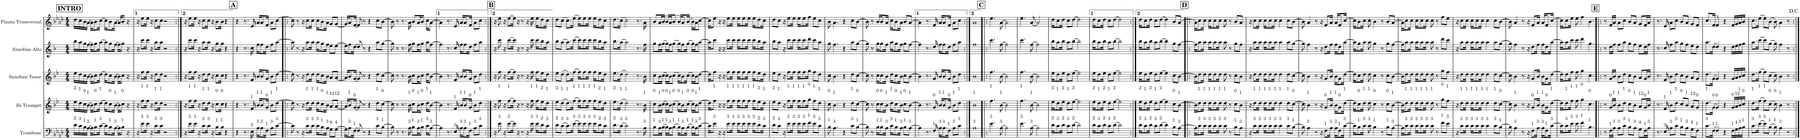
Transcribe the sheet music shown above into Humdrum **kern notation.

**kern	**kern	**kern	**kern	**kern
*part5	*part4	*part3	*part2	*part1
*staff5	*staff4	*staff3	*staff2	*staff1
*I"Trombone	*I"Bb Trumpet	*I"Saxofone Tenor	*I"Saxofone Alto	*I"Flauta Transversal
*I'Tbn.	*I'Bb Tpt.	*I'Sax. Tn.	*	*I'Fl.
*clefF4	*clefG2	*clefG2	*clefG2	*clefG2
*	*Trd1c2	*Trd8c14	*Trd5c9	*
*k[b-e-a-d-]	*k[b-e-]	*k[b-e-]	*k[b-]	*k[b-e-a-d-]
*M4/4	*M4/4	*M4/4	*M4/4	*M4/4
!!LO:REH:place=s1:a:B:cj:fs=14:t=INTRO
=1	=1	=1	=1	=1
!	!LO:TX:a:t=2	!	!	!
!LO:TX:a:t=2	!	!	!	!
16d-\LL	16ee-\LL	16ee-\LL	16bb-\LL	16dd-\LL
!	!LO:TX:a:t=1	!	!	!
!LO:TX:a:t=3	!	!	!	!
16c\	16dd\	16dd\	16aa\	16cc\
!	!LO:TX:a:t=0	!	!	!
!LO:TX:a:t=1	!	!	!	!
16B-\	16cc\	16cc\	16gg\	16b-\
!	!LO:TX:a:t=1	!	!	!
!LO:TX:a:t=3	!	!	!	!
[16A-\JJ	[16b-\JJ	[16b-\JJ	[16ff\JJ	[16a-\JJ
16A-\KL]	16b-\KL]	16b-\KL]	16ff\KL]	16a-\KL]
!	!LO:TX:a:t=0	!	!	!
!LO:TX:a:t=1	!	!	!	!
8B-\	8cc\	8cc\	8gg\	8b-\
!	!LO:TX:a:t=1	!	!	!
!LO:TX:a:t=3	!	!	!	!
[16c\Jk	[16dd\Jk	[16dd\Jk	[16aa\Jk	[16cc\Jk
16c\KL]	16dd\KL]	16dd\KL]	16aa\KL]	16cc\KL]
!	!LO:TX:a:t=0	!	!	!
!LO:TX:a:t=1	!	!	!	!
8B-\	8cc\	8cc\	8gg\	8b-\
!	!LO:TX:a:t=1	!	!	!
!LO:TX:a:t=3	!	!	!	!
[16A-\Jk	[16b-\Jk	[16b-\Jk	[16ff\Jk	[16a-\Jk
16A-\KL]	16b-\KL]	16b-\KL]	16ff\KL]	16a-/KL]
!	!LO:TX:a:t=0	!	!	!
!LO:TX:a:t=1	!	!	!	!
8B-\J	8cc\J	8cc\J	8gg\J	8b-/J
16r	16r	16r	16r	16r
=2	=2	=2	=2	=2
16r	16r	16r	16r	16r
!	!LO:TX:a:t=1	!	!	!
!LO:TX:a:t=3	!	!	!	!
8e-\L	8ff\L	8ff\L	8ccc\L	8ee-\L
!	!LO:TX:a:t=1	!	!	!
!LO:TX:a:t=3	!	!	!	!
16e-\Jk	16ff\Jk	16ff\Jk	16ccc\Jk	16ee-\Jk
16r	16r	16r	16r	16r
!	!LO:TX:a:t=1	!	!	!
!LO:TX:a:t=3	!	!	!	!
8c\L	8dd\L	8dd\L	8aa\L	8cc\L
!	!LO:TX:a:t=1	!	!	!
!LO:TX:a:t=3	!	!	!	!
16c\Jk	16dd\Jk	16dd\Jk	16aa\Jk	16cc\Jk
2r	2r	2r	2r	2r
=3:|!	=3:|!	=3:|!	=3:|!	=3:|!
16r	16r	16r	16r	16r
!	!LO:TX:a:t=1	!	!	!
!LO:TX:a:t=3	!	!	!	!
8e-\L	8ff\L	8ff\L	8ccc\L	8ee-\L
!	!LO:TX:a:t=1	!	!	!
!LO:TX:a:t=3	!	!	!	!
16e-\Jk	16ff\Jk	16ff\Jk	16ccc\Jk	16ee-\Jk
16r	16r	16r	16r	16r
!	!LO:TX:a:t=1	!	!	!
!LO:TX:a:t=3	!	!	!	!
8c\L	8dd\L	8dd\L	8aa\L	8cc\L
!	!LO:TX:a:t=1	!	!	!
!LO:TX:a:t=3	!	!	!	!
16c\Jk	16dd\Jk	16dd\Jk	16aa\Jk	16cc\Jk
16r	16r	16r	16r	16r
!	!LO:TX:a:t=0	!	!	!
!LO:TX:a:t=1	!	!	!	!
8B-\L	8cc\L	8cc\L	8gg\L	8b-\L
!	!LO:TX:a:t=0	!	!	!
!LO:TX:a:t=1	!	!	!	!
16B-\Jk	16cc\Jk	16cc\Jk	16gg\Jk	16b-\Jk
4r	4r	4r	4r	4r
!!LO:REH:place=s1:a:B:cj:fs=14:t=A
=4	=4	=4	=4	=4
4r	4r	4r	4r	4r
8.r	8.r	8.r	8.r	8.r
!	!LO:TX:a:t=1	!	!	!
!LO:TX:a:t=3	!	!	!	!
16E-\	16f/	16f/	16cc\	16e-/
!	!LO:TX:a:t=1	!	!	!
!LO:TX:a:t=3	!	!	!	!
16A-\KL	16b-/KL	16b-/KL	16ff\KL	16a-/KL
!	!LO:TX:a:t=1	!	!	!
!LO:TX:a:t=3	!	!	!	!
8A-\	8b-/	8b-/	8ff\	8a-/
!	!LO:TX:a:t=0	!	!	!
!LO:TX:a:t=1	!	!	!	!
16F\Jk	16g/Jk	16g/Jk	16dd\Jk	16f/Jk
!	!LO:TX:a:t=1	!	!	!
!LO:TX:a:t=3	!	!	!	!
8A-\L	8b-\L	8b-\L	8ff\L	8a-\L
!	!LO:TX:a:t=1	!	!	!
!LO:TX:a:t=3	!	!	!	!
[8c\J	[8dd\J	[8dd\J	[8aa\J	[8cc\J
=5!|:	=5!|:	=5!|:	=5!|:	=5!|:
8c\]	8dd\]	8dd\]	8aa\]	8cc\]
8r	8r	8r	8r	8r
16r	16r	16r	16r	16r
!	!LO:TX:a:t=1	!	!	!
!LO:TX:a:t=3	!	!	!	!
8c\L	8dd\L	8dd\L	8aa\L	8cc\L
!	!LO:TX:a:t=1	!	!	!
!LO:TX:a:t=3	!	!	!	!
16c\Jk	16dd\Jk	16dd\Jk	16aa\Jk	16cc\Jk
!	!LO:TX:a:t=1	!	!	!
!LO:TX:a:t=3	!	!	!	!
16c\KL	16dd\KL	16dd\KL	16aa\KL	16cc\KL
!	!LO:TX:a:t=0	!	!	!
!LO:TX:a:t=1	!	!	!	!
8B-\	8cc\	8cc\	8gg\	8b-\
!	!LO:TX:a:t=1	!	!	!
!LO:TX:a:t=3	!	!	!	!
16A-\Jk	16b-\Jk	16b-\Jk	16ff\Jk	16a-\Jk
!	!LO:TX:a:t=12	!	!	!
!LO:TX:a:t=4	!	!	!	!
8G\L	8a/L	8a/L	8ee\L	8g/L
!	!LO:TX:a:t=12	!	!	!
!LO:TX:a:t=4	!	!	!	!
[8G\J	[8a/J	[8a/J	[8ee\J	[8g/J
=6	=6	=6	=6	=6
16G\KL]	16a/KL]	16a/KL]	16ee\KL]	16g/KL]
!	!LO:TX:a:t=1	!	!	!
!LO:TX:a:t=3	!	!	!	!
8A-\	8b-/	8b-/	8ff\	8a-/
!	!LO:TX:a:t=0	!	!	!
!LO:TX:a:t=1	!	!	!	!
[16F\Jk	[16g/Jk	[16g/Jk	[16dd\Jk	[16f/Jk
8F/]	8g/]	8g/]	8dd/]	8f/]
8r	8r	8r	8r	8r
4r	4r	4r	4r	4r
!	!LO:TX:a:t=1	!	!	!
!LO:TX:a:t=3	!	!	!	!
8c\L	8dd\L	8dd\L	8aa\L	8cc\L
!	!LO:TX:a:t=0	!	!	!
!LO:TX:a:t=1	!	!	!	!
[8B-\J	[8cc\J	[8cc\J	[8gg\J	[8b-\J
=7	=7	=7	=7	=7
8B-\]	8cc\]	8cc\]	8gg\]	8b-\]
8r	8r	8r	8r	8r
8.r	8.r	8.r	8.r	8.r
!	!LO:TX:a:t=1	!	!	!
!LO:TX:a:t=3	!	!	!	!
16A-\	16b-\	16b-\	16ff\	16a-\
!	!LO:TX:a:t=0	!	!	!
!LO:TX:a:t=1	!	!	!	!
8B-\L	8cc\L	8cc\L	8gg\L	8b-/L
!	!LO:TX:a:t=1	!	!	!
!LO:TX:a:t=3	!	!	!	!
16A-\K	16b-\K	16b-\K	16ff\K	16a-/K
!	!LO:TX:a:t=0	!	!	!
!LO:TX:a:t=1	!	!	!	!
8B-\J	8cc\J	8cc\J	8gg\J	8b-/J
!	!LO:TX:a:t=1	!	!	!
!LO:TX:a:t=3	!	!	!	!
16c\KL	16dd\KL	16dd\KL	16aa\KL	16cc\KL
!	!LO:TX:a:t=1	!	!	!
!LO:TX:a:t=3	!	!	!	!
[8A-\J	[8b-\J	[8b-\J	[8ff\J	[8a-\J
=8	=8	=8	=8	=8
4A-\]	4b-\]	4b-\]	4ff\]	4a-\]
8.r	8.r	8.r	8.r	8.r
!	!LO:TX:a:t=1	!	!	!
!LO:TX:a:t=3	!	!	!	!
16E-/	16f/	16f/	16cc/	16e-/
!	!LO:TX:a:t=1	!	!	!
!LO:TX:a:t=3	!	!	!	!
16A-\KL	16b-/KL	16b-/KL	16ff\KL	16a-/KL
!	!LO:TX:a:t=1	!	!	!
!LO:TX:a:t=3	!	!	!	!
8A-\	8b-/	8b-/	8ff\	8a-/
!	!LO:TX:a:t=0	!	!	!
!LO:TX:a:t=1	!	!	!	!
16F\Jk	16g/Jk	16g/Jk	16dd\Jk	16f/Jk
!	!LO:TX:a:t=1	!	!	!
!LO:TX:a:t=3	!	!	!	!
8A-\L	8b-\L	8b-\L	8ff\L	8a-\L
!	!LO:TX:a:t=1	!	!	!
!LO:TX:a:t=3	!	!	!	!
8c\J	8dd\J	8dd\J	8aa\J	8cc\J
!!LO:REH:place=s1:a:B:cj:fs=14:t=B
=9:|!	=9:|!	=9:|!	=9:|!	=9:|!
16r	16r	16r	16r	16r
!	!LO:TX:a:t=1	!	!	!
!LO:TX:a:t=3	!	!	!	!
8e-\	8ff\	8ff\	8ccc\	8ee-\
16r	16r	16r	16r	16r
!	!LO:TX:a:t=1	!	!	!
!LO:TX:a:t=3	!	!	!	!
[8e-\L	[8ff\L	[8ff\L	[8ccc\L	[8ee-\L
16e-\Jk]	16ff\Jk]	16ff\Jk]	16ccc\Jk]	16ee-\Jk]
16r	16r	16r	16r	16r
8r	8r	8r	8r	8r
16r	16r	16r	16r	16r
!	!LO:TX:a:t=1	!	!	!
!LO:TX:a:t=3	!	!	!	!
16e-\	16ff\	16ff\	16ccc\	16ee-\
!	!LO:TX:a:t=1	!	!	!
!LO:TX:a:t=3	!	!	!	!
16e-\KL	16ff\KL	16ff\KL	16ccc\KL	16ee-\KL
!	!LO:TX:a:t=2	!	!	!
!LO:TX:a:t=2	!	!	!	!
8d-\	8ee-\	8ee-\	8bb-\	8dd-\
!	!LO:TX:a:t=1	!	!	!
!LO:TX:a:t=3	!	!	!	!
16c\Jk	16dd\Jk	16dd\Jk	16aa\Jk	16cc\Jk
=10	=10	=10	=10	=10
!	!LO:TX:a:t=2	!	!	!
!LO:TX:a:t=2	!	!	!	!
8d-\L	8ee-\L	8ee-\L	8bb-\L	8dd-\L
!	!LO:TX:a:t=1	!	!	!
!LO:TX:a:t=3	!	!	!	!
(8c\J	(8dd\J	(8dd\J	(8aa\J	(8cc\J
!	!LO:TX:a:t=1	!	!	!
!LO:TX:a:t=3	!	!	!	!
8.c\L)	8.dd\L)	8.dd\L)	8.aa\L)	8.cc\L)
!	!LO:TX:a:t=1	!	!	!
!LO:TX:a:t=3	!	!	!	!
(>16e-\Jk	(>16ff\Jk	(>16ff\Jk	(>16ccc\Jk	(>16ee-\Jk
!	!LO:TX:a:t=1	!	!	!
!LO:TX:a:t=3	!	!	!	!
16e-\KL)	16ff\KL)	16ff\KL)	16ccc\KL)	16ee-\KL)
!	!LO:TX:a:t=1	!	!	!
!LO:TX:a:t=3	!	!	!	!
8e-\	8ff\	8ff\	8ccc\	8ee-\
!	!LO:TX:a:t=1	!	!	!
!LO:TX:a:t=3	!	!	!	!
16e-\Jk	16ff\Jk	16ff\Jk	16ccc\Jk	16ee-\Jk
!	!LO:TX:a:t=1	!	!	!
!LO:TX:a:t=3	!	!	!	!
16e-\KL	16ff\KL	16ff\KL	16ccc\KL	16ee-\KL
!	!LO:TX:a:t=2	!	!	!
!LO:TX:a:t=2	!	!	!	!
8d-\	8ee-\	8ee-\	8bb-\	8dd-\
!	!LO:TX:a:t=1	!	!	!
!LO:TX:a:t=3	!	!	!	!
16c\Jk	16dd\Jk	16dd\Jk	16aa\Jk	16cc\Jk
=11	=11	=11	=11	=11
!	!LO:TX:a:t=2	!	!	!
!LO:TX:a:t=2	!	!	!	!
8.d-\L	8.ee-\L	8.ee-\L	8.bb-\L	8.dd-\L
!	!LO:TX:a:t=1	!	!	!
!LO:TX:a:t=3	!	!	!	!
(>16c\Jk	(>16dd\Jk	(>16dd\Jk	(>16aa\Jk	(>16cc\Jk
!	!LO:TX:a:t=1	!	!	!
!LO:TX:a:t=3	!	!	!	!
2c\)	2dd\)	2dd\)	2aa\)	2cc\)
8.r	8.r	8.r	8.r	8.r
!	!LO:TX:a:t=1	!	!	!
!LO:TX:a:t=3	!	!	!	!
16A-\	16b-\	16b-\	16ff\	16a-\
=12	=12	=12	=12	=12
!	!LO:TX:a:t=0	!	!	!
!LO:TX:a:t=1	!	!	!	!
8B-\L	8cc\L	8cc\L	8gg\L	8b-/L
!	!LO:TX:a:t=1	!	!	!
!LO:TX:a:t=3	!	!	!	!
16A-\L	16b-\L	16b-\L	16ff\L	16a-/L
!	!LO:TX:a:t=0	!	!	!
!LO:TX:a:t=1	!	!	!	!
(>16B-\JJ	(>16cc\JJ	(>16cc\JJ	(>16gg\JJ	(>16b-/JJ
!	!LO:TX:a:t=0	!	!	!
!LO:TX:a:t=1	!	!	!	!
16B-\LL)	16cc\LL)	16cc\LL)	16gg\LL)	16b-/LL)
!	!LO:TX:a:t=1	!	!	!
!LO:TX:a:t=3	!	!	!	!
16A-\J	16b-\J	16b-\J	16ff\J	16a-/J
!	!LO:TX:a:t=0	!	!	!
!LO:TX:a:t=1	!	!	!	!
(>8B-\J	(>8cc\J	(>8cc\J	(>8gg\J	(>8b-/J
!	!LO:TX:a:t=0	!	!	!
!LO:TX:a:t=1	!	!	!	!
16B-\KL)	16cc\KL)	16cc\KL)	16gg\KL)	16b-/KL)
!	!LO:TX:a:t=1	!	!	!
!LO:TX:a:t=3	!	!	!	!
8A-\	8b-\	8b-\	8ff\	8a-/
!	!LO:TX:a:t=0	!	!	!
!LO:TX:a:t=1	!	!	!	!
(>16B-\Jk	(>16cc\Jk	(>16cc\Jk	(>16gg\Jk	(>16b-/Jk
!	!LO:TX:a:t=0	!	!	!
!LO:TX:a:t=1	!	!	!	!
16B-\LL)	16cc\LL)	16cc\LL)	16gg\LL)	16b-\LL)
!	!LO:TX:a:t=1	!	!	!
!LO:TX:a:t=3	!	!	!	!
16A-\J	16b-\J	16b-\J	16ff\J	16a-\J
!	!LO:TX:a:t=1	!	!	!
!LO:TX:a:t=3	!	!	!	!
[8c\J	[8dd\J	[8dd\J	[8aa\J	[8cc\J
=13	=13	=13	=13	=13
16c\KL]	16dd\KL]	16dd\KL]	16aa\KL]	16cc\KL]
!	!LO:TX:a:t=1	!	!	!
!LO:TX:a:t=3	!	!	!	!
8e-\J	8ff\J	8ff\J	8ccc\J	8ee-\J
16r	16r	16r	16r	16r
16r	16r	16r	16r	16r
!	!LO:TX:a:t=1	!	!	!
!LO:TX:a:t=3	!	!	!	!
8e-\L	8ff\L	8ff\L	8ccc\L	8ee-\L
!	!LO:TX:a:t=1	!	!	!
!LO:TX:a:t=3	!	!	!	!
16e-\Jk	16ff\Jk	16ff\Jk	16ccc\Jk	16ee-\Jk
!	!LO:TX:a:t=1	!	!	!
!LO:TX:a:t=3	!	!	!	!
16e-\KL	16ff\KL	16ff\KL	16ccc\KL	16ee-\KL
!	!LO:TX:a:t=1	!	!	!
!LO:TX:a:t=3	!	!	!	!
8e-\	8ff\	8ff\	8ccc\	8ee-\
!	!LO:TX:a:t=1	!	!	!
!LO:TX:a:t=3	!	!	!	!
16e-\Jk	16ff\Jk	16ff\Jk	16ccc\Jk	16ee-\Jk
!	!LO:TX:a:t=1	!	!	!
!LO:TX:a:t=3	!	!	!	!
16e-\KL	16ff\KL	16ff\KL	16ccc\KL	16ee-\KL
!	!LO:TX:a:t=2	!	!	!
!LO:TX:a:t=2	!	!	!	!
8d-\	8ee-\	8ee-\	8bb-\	8dd-\
!	!LO:TX:a:t=1	!	!	!
!LO:TX:a:t=3	!	!	!	!
16c\Jk	16dd\Jk	16dd\Jk	16aa\Jk	16cc\Jk
=14	=14	=14	=14	=14
!	!LO:TX:a:t=2	!	!	!
!LO:TX:a:t=2	!	!	!	!
8d-\L	8ee-\L	8ee-\L	8bb-\L	8dd-\L
!	!LO:TX:a:t=1	!	!	!
!LO:TX:a:t=3	!	!	!	!
8c\J	8dd\J	8dd\J	8aa\J	8cc\J
16r	16r	16r	16r	16r
!	!LO:TX:a:t=1	!	!	!
!LO:TX:a:t=3	!	!	!	!
8e-\L	8ff\L	8ff\L	8ccc\L	8ee-\L
!	!LO:TX:a:t=1	!	!	!
!LO:TX:a:t=3	!	!	!	!
16e-\Jk	16ff\Jk	16ff\Jk	16ccc\Jk	16ee-\Jk
!	!LO:TX:a:t=1	!	!	!
!LO:TX:a:t=3	!	!	!	!
16e-\KL	16ff\KL	16ff\KL	16ccc\KL	16ee-\KL
!	!LO:TX:a:t=1	!	!	!
!LO:TX:a:t=3	!	!	!	!
8e-\	8ff\	8ff\	8ccc\	8ee-\
!	!LO:TX:a:t=0	!	!	!
!LO:TX:a:t=1	!	!	!	!
16f\Jk	16gg\Jk	16gg\Jk	16ddd\Jk	16ff\Jk
!	!LO:TX:a:t=1	!	!	!
!LO:TX:a:t=3	!	!	!	!
8e-\L	8ff\L	8ff\L	8ccc\L	8ee-\L
!	!LO:TX:a:t=1	!	!	!
!LO:TX:a:t=3	!	!	!	!
8c\J	8dd\J	8dd\J	8aa\J	8cc\J
=15	=15	=15	=15	=15
!	!LO:TX:a:t=0	!	!	!
!LO:TX:a:t=1	!	!	!	!
8B-\	8cc\	8cc\	8gg\	8b-\
!	!LO:TX:a:t=1	!	!	!
!LO:TX:a:t=3	!	!	!	!
4.A-\	4.b-\	4.b-\	4.ff\	4.a-\
4r	4r	4r	4r	4r
!	!LO:TX:a:t=1	!	!	!
!LO:TX:a:t=3	!	!	!	!
8c\L	8dd\L	8dd\L	8aa\L	8cc\L
!	!LO:TX:a:t=0	!	!	!
!LO:TX:a:t=1	!	!	!	!
[8B-\J	[8cc\J	[8cc\J	[8gg\J	[8b-\J
=16	=16	=16	=16	=16
8B-\]	8cc\]	8cc\]	8gg\]	8b-\]
8r	8r	8r	8r	8r
!	!LO:TX:a:t=0	!	!	!
!LO:TX:a:t=1	!	!	!	!
16B-\KL	16cc\KL	16cc\KL	16gg\KL	16b-/KL
!	!LO:TX:a:t=0	!	!	!
!LO:TX:a:t=1	!	!	!	!
8B-\	8cc\	8cc\	8gg\	8b-/
!	!LO:TX:a:t=1	!	!	!
!LO:TX:a:t=3	!	!	!	!
16A-\Jk	16b-\Jk	16b-\Jk	16ff\Jk	16a-/Jk
!	!LO:TX:a:t=1	!	!	!
!LO:TX:a:t=3	!	!	!	!
16c\KL	16dd\KL	16dd\KL	16aa\KL	16cc\KL
!	!LO:TX:a:t=0	!	!	!
!LO:TX:a:t=1	!	!	!	!
8B-\	8cc\	8cc\	8gg\	8b-\
!	!LO:TX:a:t=1	!	!	!
!LO:TX:a:t=3	!	!	!	!
16A-\Jk	16b-\Jk	16b-\Jk	16ff\Jk	16a-\Jk
!	!LO:TX:a:t=0	!	!	!
!LO:TX:a:t=1	!	!	!	!
8B-\L	8cc\L	8cc\L	8gg\L	8b-/L
!	!LO:TX:a:t=1	!	!	!
!LO:TX:a:t=3	!	!	!	!
[8A-\J	[8b-\J	[8b-\J	[8ff\J	[8a-/J
=17	=17	=17	=17	=17
4A-\]	4b-\]	4b-\]	4ff\]	4a-\]
8.r	8.r	8.r	8.r	8.r
!	!LO:TX:a:t=0	!	!	!
!LO:TX:a:t=1	!	!	!	!
16F/	16g/	16g/	16dd/	16f/
!	!LO:TX:a:t=1	!	!	!
!LO:TX:a:t=3	!	!	!	!
16A-\KL	16b-/KL	16b-/KL	16ff\KL	16a-/KL
!	!LO:TX:a:t=1	!	!	!
!LO:TX:a:t=3	!	!	!	!
8A-\	8b-/	8b-/	8ff\	8a-/
!	!LO:TX:a:t=0	!	!	!
!LO:TX:a:t=1	!	!	!	!
16F\Jk	16g/Jk	16g/Jk	16dd\Jk	16f/Jk
!	!LO:TX:a:t=1	!	!	!
!LO:TX:a:t=3	!	!	!	!
8A-\L	8b-\L	8b-\L	8ff\L	8a-\L
!	!LO:TX:a:t=1	!	!	!
!LO:TX:a:t=3	!	!	!	!
8c\J	8dd\J	8dd\J	8aa\J	8cc\J
=18:|!	=18:|!	=18:|!	=18:|!	=18:|!
!	!LO:TX:a:t=1	!	!	!
!LO:TX:a:t=3	!	!	!	!
1A-	1b-	1b-	1ff	1a-
!!LO:REH:place=s1:a:B:cj:fs=14:t=C
=19!|:	=19!|:	=19!|:	=19!|:	=19!|:
!	!LO:TX:a:t=1	!	!	!
!LO:TX:a:t=3	!	!	!	!
4.e-\	4.ff\	4.ff\	4.ccc\	4.ee-\
!	!LO:TX:a:t=1	!	!	!
!LO:TX:a:t=3	!	!	!	!
[8A-\	[8b-\	[8b-\	[8ff\	[8a-\
2A-\]	2b-\]	2b-\]	2ff\]	2a-\]
=20	=20	=20	=20	=20
!	!LO:TX:a:t=1	!	!	!
!LO:TX:a:t=3	!	!	!	!
4.e-\	4.ff\	4.ff\	4.ccc\	4.ee-\
!	!LO:TX:a:t=1	!	!	!
!LO:TX:a:t=3	!	!	!	!
[8A-\	[8b-\	[8b-\	[8ff\	[8a-/
2A-\]	2b-\]	2b-\]	2ff\]	2a-/]
=21	=21	=21	=21	=21
!	!LO:TX:a:t=2	!	!	!
!LO:TX:a:t=2	!	!	!	!
16d-\KL	16ee-\KL	16ee-\KL	16bb-\KL	16dd-\KL
!	!LO:TX:a:t=1	!	!	!
!LO:TX:a:t=3	!	!	!	!
8c\	8dd\	8dd\	8aa\	8cc\
!	!LO:TX:a:t=2	!	!	!
!LO:TX:a:t=2	!	!	!	!
16d-\Jk	16ee-\Jk	16ee-\Jk	16bb-\Jk	16dd-\Jk
!	!LO:TX:a:t=1	!	!	!
!LO:TX:a:t=3	!	!	!	!
8c\L	8dd\L	8dd\L	8aa\L	8cc\L
!	!LO:TX:a:t=2	!	!	!
!LO:TX:a:t=2	!	!	!	!
[8d-\J	[8ee-\J	[8ee-\J	[8bb-\J	[8dd-\J
2d-\]	2ee-\]	2ee-\]	2bb-\]	2dd-\]
=22	=22	=22	=22	=22
!	!LO:TX:a:t=2	!	!	!
!LO:TX:a:t=2	!	!	!	!
16d-\KL	16ee-\KL	16ee-\KL	16bb-\KL	16dd-\KL
!	!LO:TX:a:t=1	!	!	!
!LO:TX:a:t=3	!	!	!	!
8c\	8dd\	8dd\	8aa\	8cc\
!	!LO:TX:a:t=2	!	!	!
!LO:TX:a:t=2	!	!	!	!
16d-\Jk	16ee-\Jk	16ee-\Jk	16bb-\Jk	16dd-\Jk
!	!LO:TX:a:t=1	!	!	!
!LO:TX:a:t=3	!	!	!	!
8c\L	8dd\L	8dd\L	8aa\L	8cc\L
!	!LO:TX:a:t=2	!	!	!
!LO:TX:a:t=2	!	!	!	!
[8d-\J	[8ee-\J	[8ee-\J	[8bb-\J	[8dd-\J
2d-\]	2ee-\]	2ee-\]	2bb-\]	2dd-\]
=23:|!	=23:|!	=23:|!	=23:|!	=23:|!
!	!LO:TX:a:t=2	!	!	!
!LO:TX:a:t=2	!	!	!	!
16d-\KL	16ee-\KL	16ee-\KL	16bb-\KL	16dd-\KL
!	!LO:TX:a:t=1	!	!	!
!LO:TX:a:t=3	!	!	!	!
8c\	8dd\	8dd\	8aa\	8cc\
!	!LO:TX:a:t=2	!	!	!
!LO:TX:a:t=2	!	!	!	!
16d-\Jk	16ee-\Jk	16ee-\Jk	16bb-\Jk	16dd-\Jk
!	!LO:TX:a:t=1	!	!	!
!LO:TX:a:t=3	!	!	!	!
8c\L	8dd\L	8dd\L	8aa\L	8cc\L
!	!LO:TX:a:t=2	!	!	!
!LO:TX:a:t=2	!	!	!	!
[8d-\J	[8ee-\J	[8ee-\J	[8bb-\J	[8dd-\J
4d-\]	4ee-\]	4ee-\]	4bb-\]	4dd-\]
!	!LO:TX:a:t=0	!	!	!
!LO:TX:a:t=1	!	!	!	!
8B-\L	8cc\L	8cc\L	8gg\L	8b-/L
!	!LO:TX:a:t=1	!	!	!
!LO:TX:a:t=3	!	!	!	!
[8A-\J	[8b-\J	[8b-\J	[8ff\J	[8a-/J
!!LO:REH:place=s1:a:B:cj:fs=14:t=D
=24!|:	=24!|:	=24!|:	=24!|:	=24!|:
16A-\KL]	16b-\KL]	16b-\KL]	16ff\KL]	16a-\KL]
!	!LO:TX:a:t=1	!	!	!
!LO:TX:a:t=3	!	!	!	!
8c\	8dd\	8dd\	8aa\	8cc\
!	!LO:TX:a:t=1	!	!	!
!LO:TX:a:t=3	!	!	!	!
16c\Jk	16dd\Jk	16dd\Jk	16aa\Jk	16cc\Jk
!	!LO:TX:a:t=1	!	!	!
!LO:TX:a:t=3	!	!	!	!
16c\KL	16dd\KL	16dd\KL	16aa\KL	16cc\KL
!	!LO:TX:a:t=1	!	!	!
!LO:TX:a:t=3	!	!	!	!
8c\	8dd\	8dd\	8aa\	8cc\
!	!LO:TX:a:t=1	!	!	!
!LO:TX:a:t=3	!	!	!	!
16c\Jk	16dd\Jk	16dd\Jk	16aa\Jk	16cc\Jk
!	!LO:TX:a:t=1	!	!	!
!LO:TX:a:t=3	!	!	!	!
8c\	8dd\	8dd\	8aa\	8cc\
8r	8r	8r	8r	8r
!	!LO:TX:a:t=0	!	!	!
!LO:TX:a:t=1	!	!	!	!
8B-\L	8cc\L	8cc\L	8gg\L	8b-/L
!	!LO:TX:a:t=1	!	!	!
!LO:TX:a:t=3	!	!	!	!
8A-\J	8b-\J	8b-\J	8ff\J	8a-/J
=25	=25	=25	=25	=25
16r	16r	16r	16r	16r
!	!LO:TX:a:t=1	!	!	!
!LO:TX:a:t=3	!	!	!	!
8c\L	8dd\L	8dd\L	8aa\L	8cc\L
!	!LO:TX:a:t=1	!	!	!
!LO:TX:a:t=3	!	!	!	!
16c\Jk	16dd\Jk	16dd\Jk	16aa\Jk	16cc\Jk
!	!LO:TX:a:t=1	!	!	!
!LO:TX:a:t=3	!	!	!	!
16c\KL	16dd\KL	16dd\KL	16aa\KL	16cc\KL
!	!LO:TX:a:t=1	!	!	!
!LO:TX:a:t=3	!	!	!	!
8c\	8dd\	8dd\	8aa\	8cc\
!	!LO:TX:a:t=1	!	!	!
!LO:TX:a:t=3	!	!	!	!
16c\Jk	16dd\Jk	16dd\Jk	16aa\Jk	16cc\Jk
!	!LO:TX:a:t=1	!	!	!
!LO:TX:a:t=3	!	!	!	!
4c\	4dd\	4dd\	4aa\	4cc\
!	!LO:TX:a:t=1	!	!	!
!LO:TX:a:t=3	!	!	!	!
8c\L	8dd\L	8dd\L	8aa\L	8cc\L
!	!LO:TX:a:t=0	!	!	!
!LO:TX:a:t=1	!	!	!	!
[8B-\J	[8cc\J	[8cc\J	[8gg\J	[8b-\J
=26	=26	=26	=26	=26
8B-\]	8cc\]	8cc\]	8gg\]	8b-\]
!	!LO:TX:a:t=1	!	!	!
!LO:TX:a:t=3	!	!	!	!
4A-\	4b-\	4b-\	4ff\	4a-/
8r	8r	8r	8r	8r
16r	16r	16r	16r	16r
!	!LO:TX:a:t=0	!	!	!
!LO:TX:a:t=1	!	!	!	!
8F\L	8g/L	8g/L	8dd\L	8f/L
!	!LO:TX:a:t=1	!	!	!
!LO:TX:a:t=3	!	!	!	!
16A-\Jk	16b-/Jk	16b-/Jk	16ff\Jk	16a-/Jk
!	!LO:TX:a:t=1	!	!	!
!LO:TX:a:t=3	!	!	!	!
16A-\KL	16b-\KL	16b-\KL	16ff\KL	16a-/KL
!	!LO:TX:a:t=0	!	!	!
!LO:TX:a:t=1	!	!	!	!
8F\	8g\	8g\	8dd\	8f/
!	!LO:TX:a:t=1	!	!	!
!LO:TX:a:t=3	!	!	!	!
[16c\Jk	[16dd\Jk	[16dd\Jk	[16aa\Jk	[16cc/Jk
=27	=27	=27	=27	=27
16c\KL]	16dd\KL]	16dd\KL]	16aa\KL]	16cc\KL]
!	!LO:TX:a:t=0	!	!	!
!LO:TX:a:t=1	!	!	!	!
8B-\	8cc\	8cc\	8gg\	8b-\
!	!LO:TX:a:t=1	!	!	!
!LO:TX:a:t=3	!	!	!	!
16c\Jk	16dd\Jk	16dd\Jk	16aa\Jk	16cc\Jk
!	!LO:TX:a:t=1	!	!	!
!LO:TX:a:t=3	!	!	!	!
8c\	8dd\	8dd\	8aa\	8cc\
!	!LO:TX:a:t=0	!	!	!
!LO:TX:a:t=1	!	!	!	!
4B-\	4cc\	4cc\	4gg\	4b-\
8r	8r	8r	8r	8r
!	!LO:TX:a:t=0	!	!	!
!LO:TX:a:t=1	!	!	!	!
8B-\L	8cc\L	8cc\L	8gg\L	8b-/L
!	!LO:TX:a:t=1	!	!	!
!LO:TX:a:t=3	!	!	!	!
[8A-\J	[8b-\J	[8b-\J	[8ff\J	[8a-/J
=28	=28	=28	=28	=28
16A-\KL]	16b-\KL]	16b-\KL]	16ff\KL]	16a-\KL]
!	!LO:TX:a:t=1	!	!	!
!LO:TX:a:t=3	!	!	!	!
8c\	8dd\	8dd\	8aa\	8cc\
!	!LO:TX:a:t=1	!	!	!
!LO:TX:a:t=3	!	!	!	!
16c\Jk	16dd\Jk	16dd\Jk	16aa\Jk	16cc\Jk
!	!LO:TX:a:t=1	!	!	!
!LO:TX:a:t=3	!	!	!	!
16c\KL	16dd\KL	16dd\KL	16aa\KL	16cc\KL
!	!LO:TX:a:t=1	!	!	!
!LO:TX:a:t=3	!	!	!	!
8c\	8dd\	8dd\	8aa\	8cc\
!	!LO:TX:a:t=1	!	!	!
!LO:TX:a:t=3	!	!	!	!
16c\Jk	16dd\Jk	16dd\Jk	16aa\Jk	16cc\Jk
!	!LO:TX:a:t=1	!	!	!
!LO:TX:a:t=3	!	!	!	!
8c\	8dd\	8dd\	8aa\	8cc\
8r	8r	8r	8r	8r
!	!LO:TX:a:t=0	!	!	!
!LO:TX:a:t=1	!	!	!	!
8f\L	8gg\L	8gg\L	8ddd\L	8ff\L
!	!LO:TX:a:t=1	!	!	!
!LO:TX:a:t=3	!	!	!	!
8e-\J	8ff\J	8ff\J	8ccc\J	8ee-\J
=29	=29	=29	=29	=29
16r	16r	16r	16r	16r
!	!LO:TX:a:t=1	!	!	!
!LO:TX:a:t=3	!	!	!	!
8c\L	8dd\L	8dd\L	8aa\L	8cc\L
!	!LO:TX:a:t=1	!	!	!
!LO:TX:a:t=3	!	!	!	!
16c\Jk	16dd\Jk	16dd\Jk	16aa\Jk	16cc\Jk
!	!LO:TX:a:t=1	!	!	!
!LO:TX:a:t=3	!	!	!	!
16c\KL	16dd\KL	16dd\KL	16aa\KL	16cc\KL
!	!LO:TX:a:t=1	!	!	!
!LO:TX:a:t=3	!	!	!	!
8c\	8dd\	8dd\	8aa\	8cc\
!	!LO:TX:a:t=1	!	!	!
!LO:TX:a:t=3	!	!	!	!
16c\Jk	16dd\Jk	16dd\Jk	16aa\Jk	16cc\Jk
!	!LO:TX:a:t=1	!	!	!
!LO:TX:a:t=3	!	!	!	!
4c\	4dd\	4dd\	4aa\	4cc\
!	!LO:TX:a:t=1	!	!	!
!LO:TX:a:t=3	!	!	!	!
8c\L	8dd\L	8dd\L	8aa\L	8cc\L
!	!LO:TX:a:t=0	!	!	!
!LO:TX:a:t=1	!	!	!	!
[8B-\J	[8cc\J	[8cc\J	[8gg\J	[8b-\J
=30	=30	=30	=30	=30
8B-\]	8cc\]	8cc\]	8gg\]	8b-\]
!	!LO:TX:a:t=1	!	!	!
!LO:TX:a:t=3	!	!	!	!
4A-\	4b-\	4b-\	4ff\	4a-/
8r	8r	8r	8r	8r
16r	16r	16r	16r	16r
!	!LO:TX:a:t=0	!	!	!
!LO:TX:a:t=1	!	!	!	!
8F\L	8g/L	8g/L	8dd\L	8f/L
!	!LO:TX:a:t=1	!	!	!
!LO:TX:a:t=3	!	!	!	!
16A-\Jk	16b-/Jk	16b-/Jk	16ff\Jk	16a-/Jk
!	!LO:TX:a:t=1	!	!	!
!LO:TX:a:t=3	!	!	!	!
16A-\KL	16b-\KL	16b-\KL	16ff\KL	16a-/KL
!	!LO:TX:a:t=0	!	!	!
!LO:TX:a:t=1	!	!	!	!
8F\	8g\	8g\	8dd\	8f/
!	!LO:TX:a:t=1	!	!	!
!LO:TX:a:t=3	!	!	!	!
[16c\Jk	[16dd\Jk	[16dd\Jk	[16aa\Jk	[16cc/Jk
=31	=31	=31	=31	=31
16c\KL]	16dd\KL]	16dd\KL]	16aa\KL]	16cc\KL]
!	!LO:TX:a:t=1	!	!	!
!LO:TX:a:t=3	!	!	!	!
8c\	8dd\	8dd\	8aa\	8cc\
!	!LO:TX:a:t=1	!	!	!
!LO:TX:a:t=3	!	!	!	!
16e-\Jk	16ff\Jk	16ff\Jk	16ccc\Jk	16ee-\Jk
!	!LO:TX:a:t=1	!	!	!
!LO:TX:a:t=3	!	!	!	!
8e-\	8ff\	8ff\	8ccc\	8ee-\
!	!LO:TX:a:t=0	!	!	!
!LO:TX:a:t=1	!	!	!	!
4f\	4gg\	4gg\	4ddd\	4ff\
!	!LO:TX:a:t=0	!	!	!
!LO:TX:a:t=1	!	!	!	!
4.B-\	4.cc\	4.cc\	4.gg\	4.b-\
!!LO:REH:place=s1:a:B:cj:fs=14:t=E
=32!|:	=32!|:	=32!|:	=32!|:	=32!|:
8r	8r	8r	8r	8r
!	!LO:TX:a:t=0	!	!	!
!LO:TX:a:t=1	!	!	!	!
16F\LL	16g/LL	16g/LL	16dd\LL	16f/LL
!	!LO:TX:a:t=1	!	!	!
!LO:TX:a:t=3	!	!	!	!
16A-\JJ	16b-/JJ	16b-/JJ	16ff\JJ	16a-/JJ
!	!LO:TX:a:t=1	!	!	!
!LO:TX:a:t=3	!	!	!	!
8A-\L	8b-\L	8b-\L	8ff\L	8a-\L
!	!LO:TX:a:t=1	!	!	!
!LO:TX:a:t=3	!	!	!	!
8c\J	8dd\J	8dd\J	8aa\J	8cc\J
!	!LO:TX:a:t=0	!	!	!
!LO:TX:a:t=1	!	!	!	!
8B-\L	8cc\L	8cc\L	8gg\L	8b-/L
!	!LO:TX:a:t=1	!	!	!
!LO:TX:a:t=3	!	!	!	!
8A-\J	8b-\J	8b-\J	8ff\J	8a-/J
!	!LO:TX:a:t=12	!	!	!
!LO:TX:a:t=4	!	!	!	!
8G\L	8a/L	8a/L	8ee\L	8g/L
!	!LO:TX:a:t=0	!	!	!
!LO:TX:a:t=1	!	!	!	!
16F\L	16g/L	16g/L	16dd\L	16f/L
!	!LO:TX:a:t=1	!	!	!
!LO:TX:a:t=3	!	!	!	!
16A-\JJ	16b-/JJ	16b-/JJ	16ff\JJ	16a-/JJ
=33	=33	=33	=33	=33
8.r	8.r	8.r	8.r	8.r
!	!LO:TX:a:t=1	!	!	!
!LO:TX:a:t=3	!	!	!	!
16E-/	16f/	16f/	16cc/	16e-/
!	!LO:TX:a:t=1	!	!	!
!LO:TX:a:t=3	!	!	!	!
8A-\L	8b-\L	8b-\L	8ff\L	8a-\L
!	!LO:TX:a:t=1	!	!	!
!LO:TX:a:t=3	!	!	!	!
8c\J	8dd\J	8dd\J	8aa\J	8cc\J
!	!LO:TX:a:t=0	!	!	!
!LO:TX:a:t=1	!	!	!	!
8B-\L	8cc/L	8cc\L	8gg\L	8b-/L
!	!LO:TX:a:t=1	!	!	!
!LO:TX:a:t=3	!	!	!	!
8A-\J	8b-/J	8b-\J	8ff\J	8a-/J
!	!LO:TX:a:t=12	!	!	!
!LO:TX:a:t=4	!	!	!	!
8G\L	8a/L	8a/L	8ee\L	8g/L
!	!LO:TX:a:t=0	!	!	!
!LO:TX:a:t=1	!	!	!	!
8F\J	8g/J	8g/J	8dd\J	8f/J
=34	=34	=34	=34	=34
!	!LO:TX:a:t=1	!	!	!
!LO:TX:a:t=3	!	!	!	!
8.c\L	8.dd\L	8.dd\L	8.aa\L	8.cc/L
!	!LO:TX:a:t=0	!	!	!
!LO:TX:a:t=1	!	!	!	!
(>16F\Jk	(>16g\Jk	(>16g\Jk	(>16dd\Jk	(>16f/Jk
!	!LO:TX:a:t=0	!	!	!
!LO:TX:a:t=1	!	!	!	!
4F/)	4g/)	4g/)	4dd/)	4f/)
4r	4r	4r	4r	4r
!	!LO:TX:a:t=0	!	!	!
!LO:TX:a:t=1	!	!	!	!
16F\LL	16g/LL	16g/LL	16dd\LL	16f/LL
!	!LO:TX:a:t=12	!	!	!
!LO:TX:a:t=4	!	!	!	!
16G\	16a/	16a/	16ee\	16g/
!	!LO:TX:a:t=1	!	!	!
!LO:TX:a:t=3	!	!	!	!
16A-\	16b-/	16b-/	16ff\	16a-/
!	!LO:TX:a:t=0	!	!	!
!LO:TX:a:t=1	!	!	!	!
16B-\JJ	16cc/JJ	16cc/JJ	16gg\JJ	16b-/JJ
=35	=35	=35	=35	=35
!	!LO:TX:a:t=1	!	!	!
!LO:TX:a:t=3	!	!	!	!
8.c\L	8.dd\L	8.dd\L	8.aa\L	8.cc\L
!	!LO:TX:a:t=1	!	!	!
!LO:TX:a:t=3	!	!	!	!
(>16e-\Jk	(>16ff\Jk	(>16ff\Jk	(>16ccc\Jk	(>16ee-\Jk
!	!LO:TX:a:t=1	!	!	!
!LO:TX:a:t=3	!	!	!	!
8e-\L)	8ff\L)	8ff\L)	8ccc\L)	8ee-\L)
!	!LO:TX:a:t=0	!	!	!
!LO:TX:a:t=1	!	!	!	!
(>8B-\J	(>8cc\J	(>8cc\J	(>8gg\J	(>8b-\J
!	!LO:TX:a:t=0	!	!	!
!LO:TX:a:t=1	!	!	!	!
8B-\)	8cc\)	8cc\)	8gg\)	8b-\)
!	!LO:TX:a:t=1	!	!	!
!LO:TX:a:t=3	!	!	!	!
4A-\	4b-\	4b-\	4ff\	4a-\
8r	8r	8r	8r	8r
=:|!	=:|!	=:|!	=:|!	=:|!
*-	*-	*-	*-	*-
